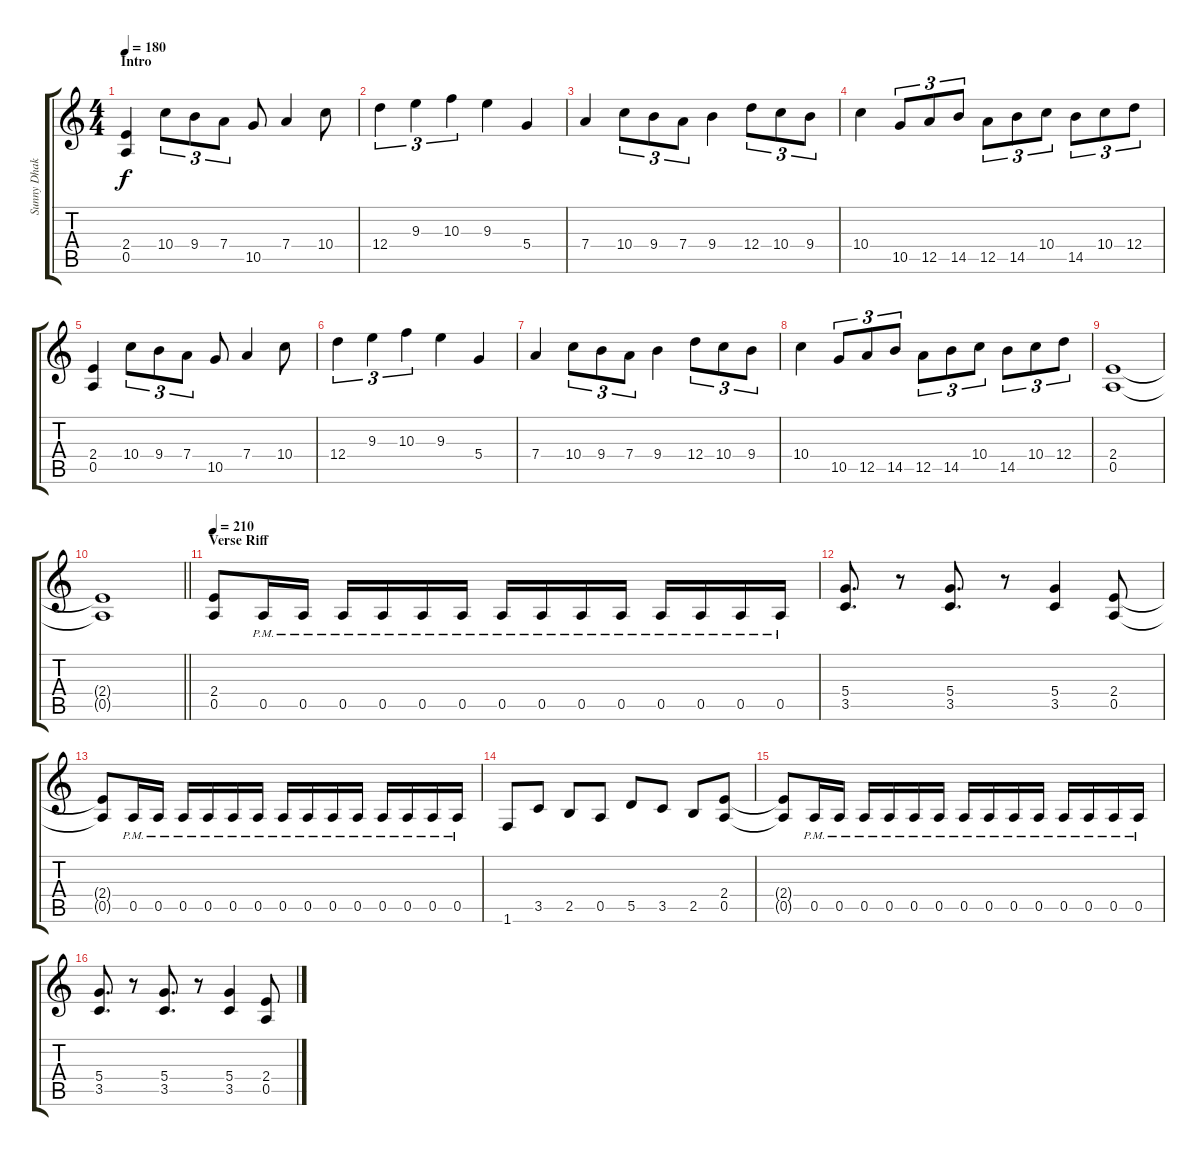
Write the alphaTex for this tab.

\track ("Sunny Dhak" "Sunny Dhak") {instrument distortionguitar}
\staff {score tabs}
\tuning (E4 B3 G3 D3 A2 E2) {hide}
\ts (4 4)
\section ("" "Intro")
\tempo 180
\clef g2
\ks c
(2.4 0.5).4{dy f instrument distortionguitar} 10.4.8{tu (3 2)} 9.4.8{tu (3 2)} 7.4.8{tu (3 2)} 10.5.8 7.4.4 10.4.8 |
12.4.4{tu (3 2)} 9.3.4{tu (3 2)} 10.3.4{tu (3 2)} 9.3.4 5.4.4 |
7.4.4 10.4.8{tu (3 2)} 9.4.8{tu (3 2)} 7.4.8{tu (3 2)} 9.4.4 12.4.8{tu (3 2)} 10.4.8{tu (3 2)} 9.4.8{tu (3 2)} |
10.4.4 10.5.8{tu (3 2)} 12.5.8{tu (3 2)} 14.5.8{tu (3 2)} 12.5.8{tu (3 2)} 14.5.8{tu (3 2)} 10.4.8{tu (3 2)} 14.5.8{tu (3 2)} 10.4.8{tu (3 2)} 12.4.8{tu (3 2)} |
(2.4 0.5).4 10.4.8{tu (3 2)} 9.4.8{tu (3 2)} 7.4.8{tu (3 2)} 10.5.8 7.4.4 10.4.8 |
12.4.4{tu (3 2)} 9.3.4{tu (3 2)} 10.3.4{tu (3 2)} 9.3.4 5.4.4 |
7.4.4 10.4.8{tu (3 2)} 9.4.8{tu (3 2)} 7.4.8{tu (3 2)} 9.4.4 12.4.8{tu (3 2)} 10.4.8{tu (3 2)} 9.4.8{tu (3 2)} |
10.4.4 10.5.8{tu (3 2)} 12.5.8{tu (3 2)} 14.5.8{tu (3 2)} 12.5.8{tu (3 2)} 14.5.8{tu (3 2)} 10.4.8{tu (3 2)} 14.5.8{tu (3 2)} 10.4.8{tu (3 2)} 12.4.8{tu (3 2)} |
(2.4 0.5).1 |
\barLineRight lightlight
(2.4{t} 0.5{t}).1 |
\section ("" "Verse Riff")
\tempo 210
(2.4 0.5).8 0.5{pm}.16 0.5{pm}.16 0.5{pm}.16 0.5{pm}.16 0.5{pm}.16 0.5{pm}.16 0.5{pm}.16 0.5{pm}.16 0.5{pm}.16 0.5{pm}.16 0.5{pm}.16 0.5{pm}.16 0.5{pm}.16 0.5{pm}.16 |
(5.4 3.5).8{d} r.8 (5.4 3.5).8{d} r.8 (5.4 3.5).4 (2.4 0.5).8 |
(2.4{t} 0.5{t}).8 0.5{pm}.16 0.5{pm}.16 0.5{pm}.16 0.5{pm}.16 0.5{pm}.16 0.5{pm}.16 0.5{pm}.16 0.5{pm}.16 0.5{pm}.16 0.5{pm}.16 0.5{pm}.16 0.5{pm}.16 0.5{pm}.16 0.5{pm}.16 |
1.6.8 3.5.8 2.5.8 0.5.8 5.5.8 3.5.8 2.5.8 (2.4 0.5).8 |
(2.4{t} 0.5{t}).8 0.5{pm}.16 0.5{pm}.16 0.5{pm}.16 0.5{pm}.16 0.5{pm}.16 0.5{pm}.16 0.5{pm}.16 0.5{pm}.16 0.5{pm}.16 0.5{pm}.16 0.5{pm}.16 0.5{pm}.16 0.5{pm}.16 0.5{pm}.16 |
(5.4 3.5).8{d} r.8 (5.4 3.5).8{d} r.8 (5.4 3.5).4 (2.4 0.5).8
